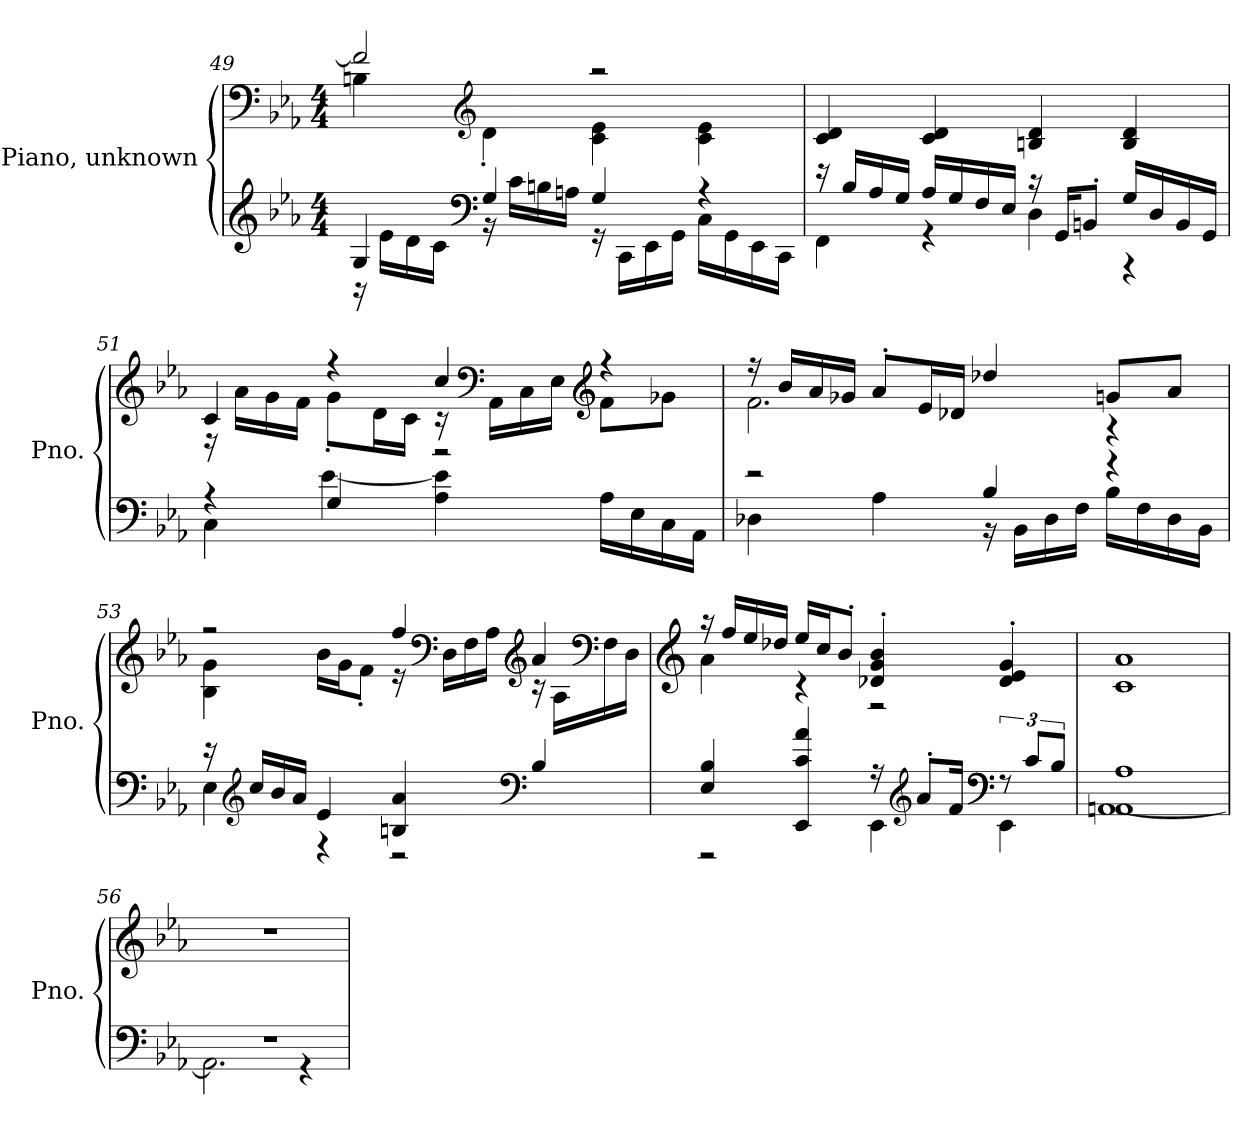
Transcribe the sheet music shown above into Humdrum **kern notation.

**kern	**kern
*part1	*part1
*staff2	*staff1
*I"Piano, unknown	*
*I'Pno.	*
*clefG2	*clefF4
*k[b-e-a-]	*k[b-e-a-]
*M4/4	*M4/4
=49	=49
*^	*^
4G/	16r	2f/]	4Bn\
.	16e-\LL	.	.
.	16d\	.	.
.	16c\JJ	.	.
*clefF4	*	*clefG2	*
4G/	16r	.	4d'\
.	16c\LL	.	.
.	16Bn\	.	.
.	16An\JJ	.	.
4G/	16r	2r	4c\ 4e-\
.	16CC\LL	.	.
.	16EE-\	.	.
.	16GG\JJ	.	.
4r	16C\LL	.	4c\ 4e-\
.	16GG\	.	.
.	16EE-\	.	.
.	16CC\JJ	.	.
*	*	*v	*v
!!LO:LB:g=z
=50	=50	=50
16r	4FF\	4c/ 4d/
16B-/LL	.	.
16A-/	.	.
16G/JJ	.	.
16A-/LL	4r	4c/ 4d/
16G/	.	.
16F/	.	.
16E-/JJ	.	.
16r	4D\	4Bn/ 4d/
16GG/KL	.	.
8BBn'/J	.	.
16G/LL	4r	4B/ 4d/
16D/	.	.
16BB/	.	.
16GG/JJ	.	.
=51	=51	=51
*	*	*^
4r	4C\	4c/	16r
.	.	.	16a-\LL
.	.	.	16g\
.	.	.	16f\JJ
4G/	[4e-\	4r	8g'\L
.	.	.	16d\L
.	.	.	16c\JJ
2r	4A-\ 4e-\]	4cc/	16r
*	*	*clefF4	*
.	.	.	16AA-\LL
.	.	.	16C\
.	.	.	16E-\JJ
*	*	*clefG2	*
.	16A-\LL	4r	8f\L
.	16E-\	.	.
.	16C\	.	8g-X\J
.	16AA-\JJ	.	.
!!LO:LB:g=z	!!
=52	=52	=52	=52
2r	4D-X\	16r	2.f\
.	.	16b-/LL	.
.	.	16a-/	.
.	.	16g-X/JJ	.
.	4A-\	8a-'/L	.
.	.	16e-/L	.
.	.	16d-X/JJ	.
4B-/	16r	4dd-X/	.
.	16BB-\LL	.	.
.	16D-\	.	.
.	16F\JJ	.	.
4r	16B-\LL	8gn/L	4r
.	16F\	.	.
.	16D-\	8a-/J	.
.	16BB-\JJ	.	.
=53	=53	=53	=53
16r	4E-\	2r	4B-\ 4g\
*clefG2	*	*	*
16cc/LL	.	.	.
16b-/	.	.	.
16a-/JJ	.	.	.
4e-/	4r	.	16b-\LL
.	.	.	16g\J
.	.	.	8f'\J
4Bn/ 4a-/	2r	4ff/	16r
*	*	*clefF4	*
.	.	.	16D\LL
.	.	.	16F\
.	.	.	16A-\JJ
*clefF4	*	*clefG2	*
4B/	.	4a-/	16r
.	.	.	16A-\LL
*	*	*clefF4	*
.	.	.	16F\
.	.	.	16D\JJ
!!LO:LB:g=z	!!
=54	=54	=54	=54
*	*	*clefG2	*
4E-/ 4B-/	2r	16r	4a-\
.	.	16ff/LL	.
.	.	16ee-/	.
.	.	16dd-X/JJ	.
4EE-/ 4c/ 4a-/	.	16ee-/LL	4r
.	.	16cc/J	.
.	.	8b-'/J	.
16r	4EE-\	4d-X/' 4g/' 4b-/'	2r
*clefG2	*	*	*
8a-'/L	.	.	.
16f/Jk	.	.	.
*clefF4	*	*	*
12r	4EE-\	4d-/' 4e-/' 4g/'	.
12c/L	.	.	.
12B-/J	.	.	.
*	*	*v	*v
=55	=55	=55
1AA- 1A-	[1AAn	1c 1a-
=56	=56	=56
1r	2.AA\]	1r
.	4r	.
*v	*v	*
=	=
*-	*-
